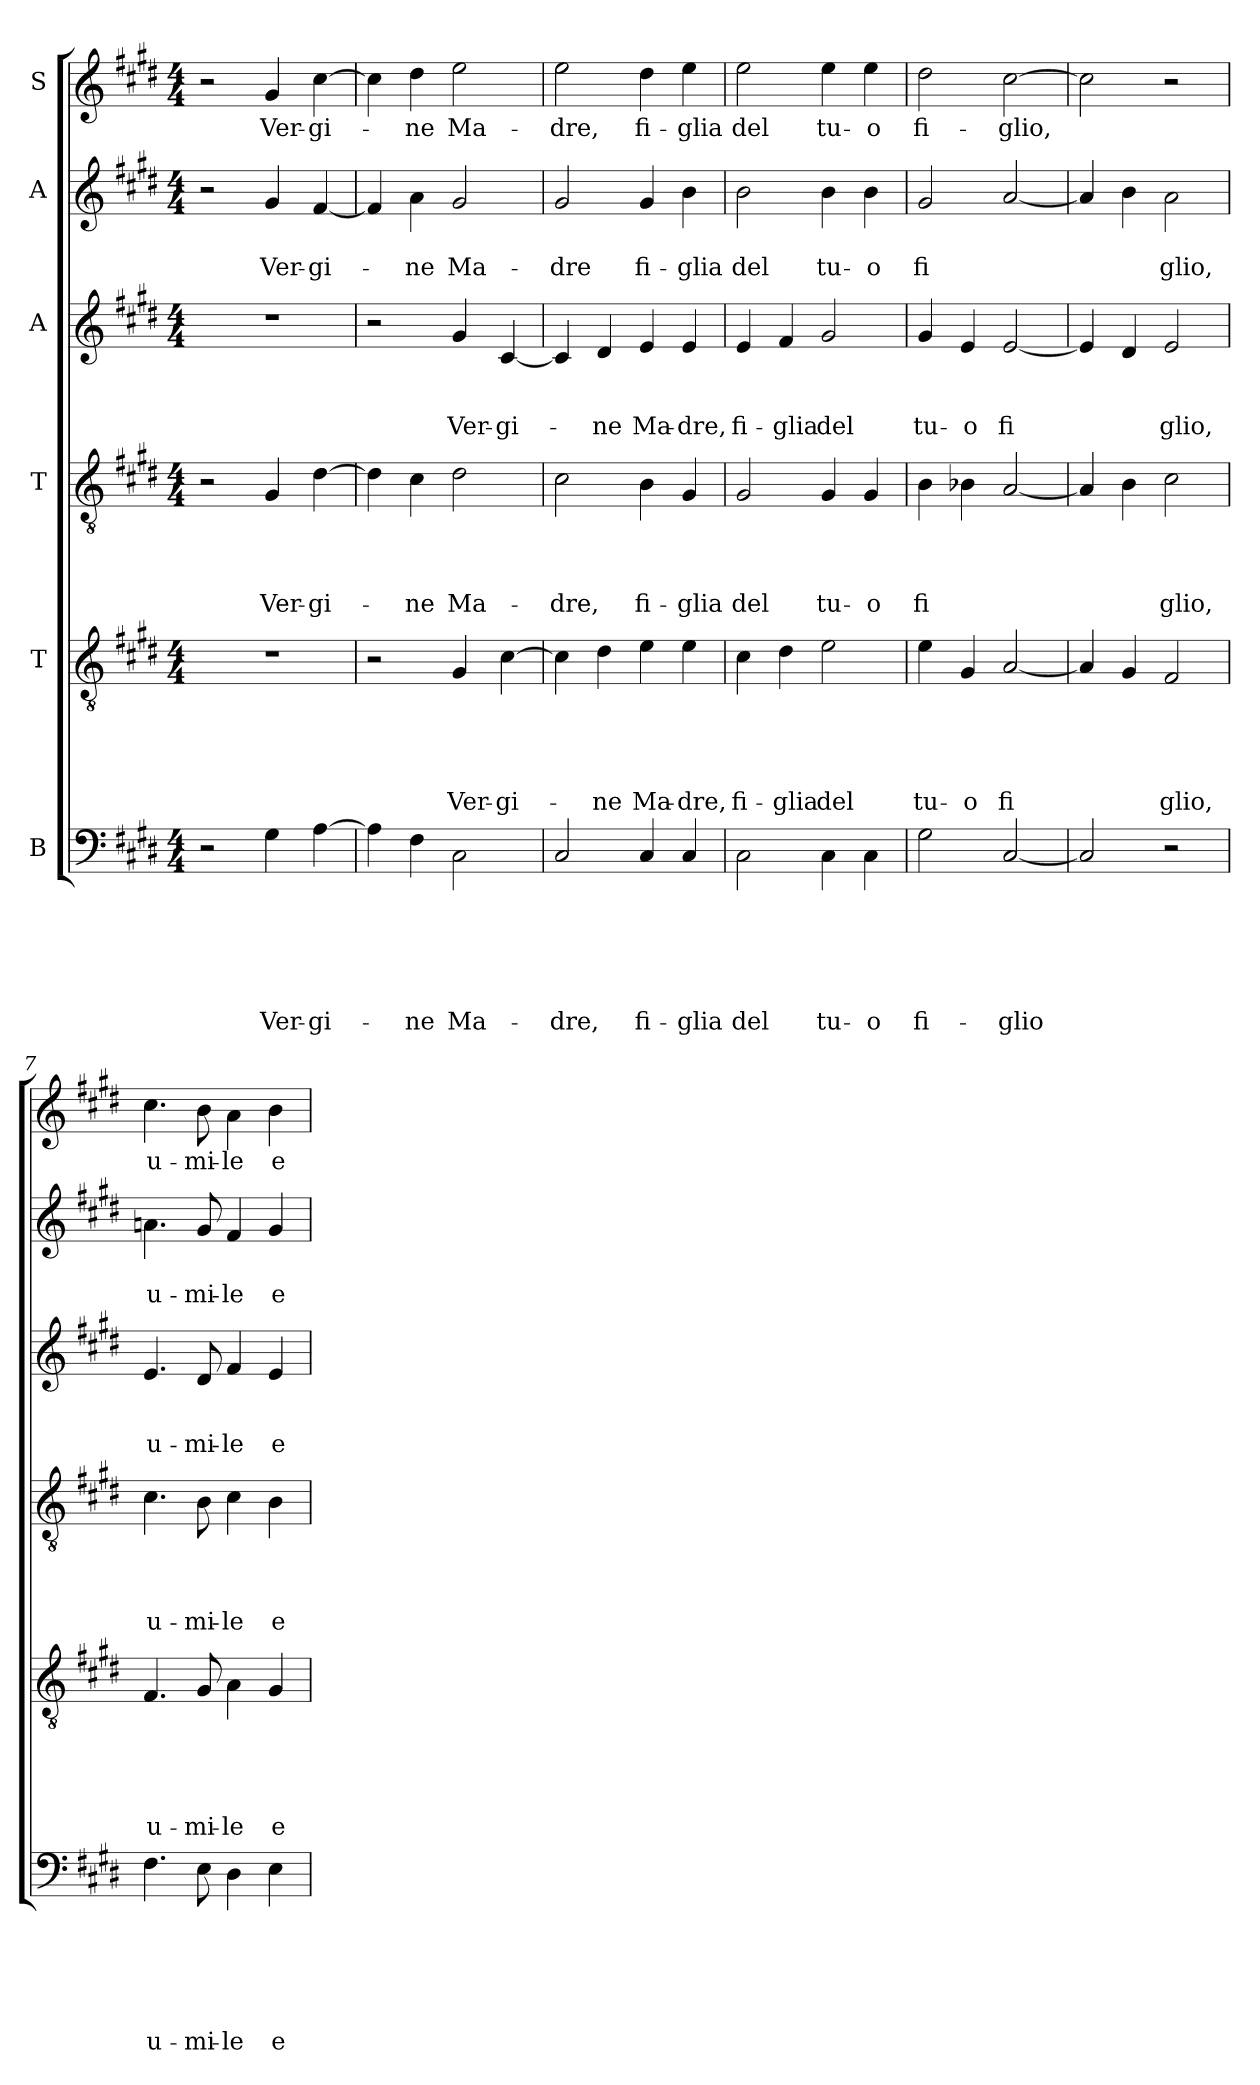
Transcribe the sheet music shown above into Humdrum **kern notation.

**kern	**text	**text	**text	**text	**text	**text	**kern	**text	**text	**text	**text	**text	**kern	**text	**text	**text	**text	**kern	**text	**text	**text	**kern	**text	**text	**kern	**text
*part6	*part6	*part6	*part6	*part6	*part6	*part6	*part5	*part5	*part5	*part5	*part5	*part5	*part4	*part4	*part4	*part4	*part4	*part3	*part3	*part3	*part3	*part2	*part2	*part2	*part1	*part1
*staff6	*staff6	*staff6	*staff6	*staff6	*staff6	*staff6	*staff5	*staff5	*staff5	*staff5	*staff5	*staff5	*staff4	*staff4	*staff4	*staff4	*staff4	*staff3	*staff3	*staff3	*staff3	*staff2	*staff2	*staff2	*staff1	*staff1
*I"B	*	*	*	*	*	*	*I"T	*	*	*	*	*	*I"T	*	*	*	*	*I"A	*	*	*	*I"A	*	*	*I"S	*
*clefF4	*	*	*	*	*	*	*clefGv2	*	*	*	*	*	*clefGv2	*	*	*	*	*clefG2	*	*	*	*clefG2	*	*	*clefG2	*
*k[f#c#g#d#]	*	*	*	*	*	*	*k[f#c#g#d#]	*	*	*	*	*	*k[f#c#g#d#]	*	*	*	*	*k[f#c#g#d#]	*	*	*	*k[f#c#g#d#]	*	*	*k[f#c#g#d#]	*
*E:	*	*	*	*	*	*	*E:	*	*	*	*	*	*E:	*	*	*	*	*E:	*	*	*	*E:	*	*	*E:	*
*M4/4	*	*	*	*	*	*	*M4/4	*	*	*	*	*	*M4/4	*	*	*	*	*M4/4	*	*	*	*M4/4	*	*	*M4/4	*
=1	=1	=1	=1	=1	=1	=1	=1	=1	=1	=1	=1	=1	=1	=1	=1	=1	=1	=1	=1	=1	=1	=1	=1	=1	=1	=1
2r	.	.	.	.	.	.	1r	.	.	.	.	.	2r	.	.	.	.	1r	.	.	.	2r	.	.	2r	.
!	!	!	!	!	!	!LO:LY:b	!	!	!	!	!	!	!	!	!	!	!LO:LY:b	!	!	!	!	!	!	!LO:LY:b	!	!LO:LY:b
4G#\	.	.	.	.	.	Ver-	.	.	.	.	.	.	4G#/	.	.	.	Ver-	.	.	.	.	4g#/	.	Ver-	4g#/	Ver-
!	!	!	!	!	!	!LO:LY:b	!	!	!	!	!	!	!	!	!	!	!LO:LY:b	!	!	!	!	!	!	!LO:LY:b	!	!LO:LY:b
[>4A\	.	.	.	.	.	-gi-	.	.	.	.	.	.	[>4d#\	.	.	.	-gi-	.	.	.	.	[<4f#/	.	-gi-	[>4cc#\	-gi-
=2	=2	=2	=2	=2	=2	=2	=2	=2	=2	=2	=2	=2	=2	=2	=2	=2	=2	=2	=2	=2	=2	=2	=2	=2	=2	=2
4A\]	.	.	.	.	.	.	2r	.	.	.	.	.	4d#\]	.	.	.	.	2r	.	.	.	4f#/]	.	.	4cc#\]	.
!	!	!	!	!	!	!LO:LY:b	!	!	!	!	!	!	!	!	!	!	!LO:LY:b	!	!	!	!	!	!	!LO:LY:b	!	!LO:LY:b
4F#\	.	.	.	.	.	-ne	.	.	.	.	.	.	4c#\	.	.	.	-ne	.	.	.	.	4a\	.	-ne	4dd#\	-ne
!	!	!	!	!	!	!LO:LY:b	!	!	!	!	!	!LO:LY:b	!	!	!	!	!LO:LY:b	!	!	!	!LO:LY:b	!	!	!LO:LY:b	!	!LO:LY:b
2C#\	.	.	.	.	.	Ma-	4G#/	.	.	.	.	Ver-	2d#\	.	.	.	Ma-	4g#/	.	.	Ver-	2g#/	.	Ma-	2ee\	Ma-
!	!	!	!	!	!	!	!	!	!	!	!	!LO:LY:b	!	!	!	!	!	!	!	!	!LO:LY:b	!	!	!	!	!
.	.	.	.	.	.	.	[>4c#\	.	.	.	.	-gi-	.	.	.	.	.	[<4c#/	.	.	-gi-	.	.	.	.	.
=3	=3	=3	=3	=3	=3	=3	=3	=3	=3	=3	=3	=3	=3	=3	=3	=3	=3	=3	=3	=3	=3	=3	=3	=3	=3	=3
!	!	!	!	!	!	!LO:LY:b	!	!	!	!	!	!	!	!	!	!	!LO:LY:b	!	!	!	!	!	!	!LO:LY:b	!	!LO:LY:b
2C#/	.	.	.	.	.	-dre,	4c#\]	.	.	.	.	.	2c#\	.	.	.	-dre,	4c#/]	.	.	.	2g#/	.	-dre	2ee\	-dre,
!	!	!	!	!	!	!	!	!	!	!	!	!LO:LY:b	!	!	!	!	!	!	!	!	!LO:LY:b	!	!	!	!	!
.	.	.	.	.	.	.	4d#\	.	.	.	.	-ne	.	.	.	.	.	4d#/	.	.	-ne	.	.	.	.	.
!	!	!	!	!	!	!LO:LY:b:rj	!	!	!	!	!	!LO:LY:b	!	!	!	!	!LO:LY:b:rj	!	!	!	!LO:LY:b	!	!	!LO:LY:b:rj	!	!LO:LY:b:rj
4C#/	.	.	.	.	.	fi-	4e\	.	.	.	.	Ma-	4B\	.	.	.	fi-	4e/	.	.	Ma-	4g#/	.	fi-	4dd#\	fi-
!	!	!	!	!	!	!LO:LY:b	!	!	!	!	!	!LO:LY:b:rj	!	!	!	!	!LO:LY:b	!	!	!	!LO:LY:b:rj	!	!	!LO:LY:b	!	!LO:LY:b
4C#/	.	.	.	.	.	-glia	4e\	.	.	.	.	-dre,	4G#/	.	.	.	-glia	4e/	.	.	-dre,	4b\	.	-glia	4ee\	-glia
=4	=4	=4	=4	=4	=4	=4	=4	=4	=4	=4	=4	=4	=4	=4	=4	=4	=4	=4	=4	=4	=4	=4	=4	=4	=4	=4
!	!	!	!	!	!	!LO:LY:b	!	!	!	!	!	!LO:LY:b:rj	!	!	!	!	!LO:LY:b	!	!	!	!LO:LY:b:rj	!	!	!LO:LY:b	!	!LO:LY:b
2C#\	.	.	.	.	.	del	4c#\	.	.	.	.	fi-	2G#/	.	.	.	del	4e/	.	.	fi-	2b\	.	del	2ee\	del
!	!	!	!	!	!	!	!	!	!	!	!	!LO:LY:b	!	!	!	!	!	!	!	!	!LO:LY:b	!	!	!	!	!
.	.	.	.	.	.	.	4d#\	.	.	.	.	-glia	.	.	.	.	.	4f#/	.	.	-glia	.	.	.	.	.
!	!	!	!	!	!	!LO:LY:b	!	!	!	!	!	!LO:LY:b	!	!	!	!	!LO:LY:b	!	!	!	!LO:LY:b	!	!	!LO:LY:b	!	!LO:LY:b
4C#\	.	.	.	.	.	tu-	2e\	.	.	.	.	del	4G#/	.	.	.	tu-	2g#/	.	.	del	4b\	.	tu-	4ee\	tu-
!	!	!	!	!	!	!LO:LY:b:rj	!	!	!	!	!	!	!	!	!	!	!LO:LY:b:rj	!	!	!	!	!	!	!LO:LY:b:rj	!	!LO:LY:b:rj
4C#\	.	.	.	.	.	-o	.	.	.	.	.	.	4G#/	.	.	.	-o	.	.	.	.	4b\	.	-o	4ee\	-o
=5	=5	=5	=5	=5	=5	=5	=5	=5	=5	=5	=5	=5	=5	=5	=5	=5	=5	=5	=5	=5	=5	=5	=5	=5	=5	=5
!	!	!	!	!	!	!LO:LY:b:rj	!	!	!	!	!	!LO:LY:b	!	!	!	!	!LO:LY:b	!	!	!	!LO:LY:b	!	!	!LO:LY:b	!	!LO:LY:b:rj
2G#\	.	.	.	.	.	fi-	4e\	.	.	.	.	tu-	4B\	.	.	.	fi	4g#/	.	.	tu-	2g#/	.	fi	2dd#\	fi-
!	!	!	!	!	!	!	!	!	!	!	!	!LO:LY:b:rj	!	!	!	!	!	!	!	!	!LO:LY:b:rj	!	!	!	!	!
.	.	.	.	.	.	.	4G#/	.	.	.	.	-o	4B-X\	.	.	.	.	4e/	.	.	-o	.	.	.	.	.
!	!	!	!	!	!	!LO:LY:b	!	!	!	!	!	!LO:LY:b	!	!	!	!	!	!	!	!	!LO:LY:b	!	!	!	!	!LO:LY:b
[<2C#/	.	.	.	.	.	-glio	[<2A/	.	.	.	.	fi	[<2A/	.	.	.	.	[<2e/	.	.	fi	[<2a/	.	.	[<2cc#\	-glio,
!!LO:LB:g=z
=6	=6	=6	=6	=6	=6	=6	=6	=6	=6	=6	=6	=6	=6	=6	=6	=6	=6	=6	=6	=6	=6	=6	=6	=6	=6	=6
2C#/]	.	.	.	.	.	.	4A/]	.	.	.	.	.	4A/]	.	.	.	.	4e/]	.	.	.	4a/]	.	.	2cc#\]	.
.	.	.	.	.	.	.	4G#/	.	.	.	.	.	4B\	.	.	.	.	4d#/	.	.	.	4b\	.	.	.	.
!	!	!	!	!	!	!	!	!	!	!	!	!LO:LY:b	!	!	!	!	!LO:LY:b	!	!	!	!LO:LY:b	!	!	!LO:LY:b	!	!
2r	.	.	.	.	.	.	2F#/	.	.	.	.	glio,	2c#\	.	.	.	glio,	2e/	.	.	glio,	2a\	.	glio,	2r	.
=7	=7	=7	=7	=7	=7	=7	=7	=7	=7	=7	=7	=7	=7	=7	=7	=7	=7	=7	=7	=7	=7	=7	=7	=7	=7	=7
!	!	!	!	!	!	!LO:LY:b:rj	!	!	!	!	!	!LO:LY:b:rj	!	!	!	!	!LO:LY:b:rj	!	!	!	!LO:LY:b:rj	!	!	!LO:LY:b:rj	!	!LO:LY:b:rj
4.F#\	.	.	.	.	.	u-	4.F#/	.	.	.	.	u-	4.c#\	.	.	.	u-	4.e/	.	.	u-	4.an\	.	u-	4.cc#\	u-
!	!	!	!	!	!	!LO:LY:b	!	!	!	!	!	!LO:LY:b	!	!	!	!	!LO:LY:b	!	!	!	!LO:LY:b	!	!	!LO:LY:b	!	!LO:LY:b
8E\	.	.	.	.	.	-mi-	8G#/	.	.	.	.	-mi-	8B\	.	.	.	-mi-	8d#/	.	.	-mi-	8g#/	.	-mi-	8b\	-mi-
!	!	!	!	!	!	!LO:LY:b:rj	!	!	!	!	!	!LO:LY:b:rj	!	!	!	!	!LO:LY:b:rj	!	!	!	!LO:LY:b:rj	!	!	!LO:LY:b:rj	!	!LO:LY:b:rj
4D#\	.	.	.	.	.	-le	4A\	.	.	.	.	-le	4c#\	.	.	.	-le	4f#/	.	.	-le	4f#/	.	-le	4a\	-le
!	!	!	!	!	!	!LO:LY:b:rj	!	!	!	!	!	!LO:LY:b:rj	!	!	!	!	!LO:LY:b:rj	!	!	!	!LO:LY:b:rj	!	!	!LO:LY:b:rj	!	!LO:LY:b:rj
4E\	.	.	.	.	.	e	4G#/	.	.	.	.	e	4B\	.	.	.	e	4e/	.	.	e	4g#/	.	e	4b\	e
=	=	=	=	=	=	=	=	=	=	=	=	=	=	=	=	=	=	=	=	=	=	=	=	=	=	=
*-	*-	*-	*-	*-	*-	*-	*-	*-	*-	*-	*-	*-	*-	*-	*-	*-	*-	*-	*-	*-	*-	*-	*-	*-	*-	*-
